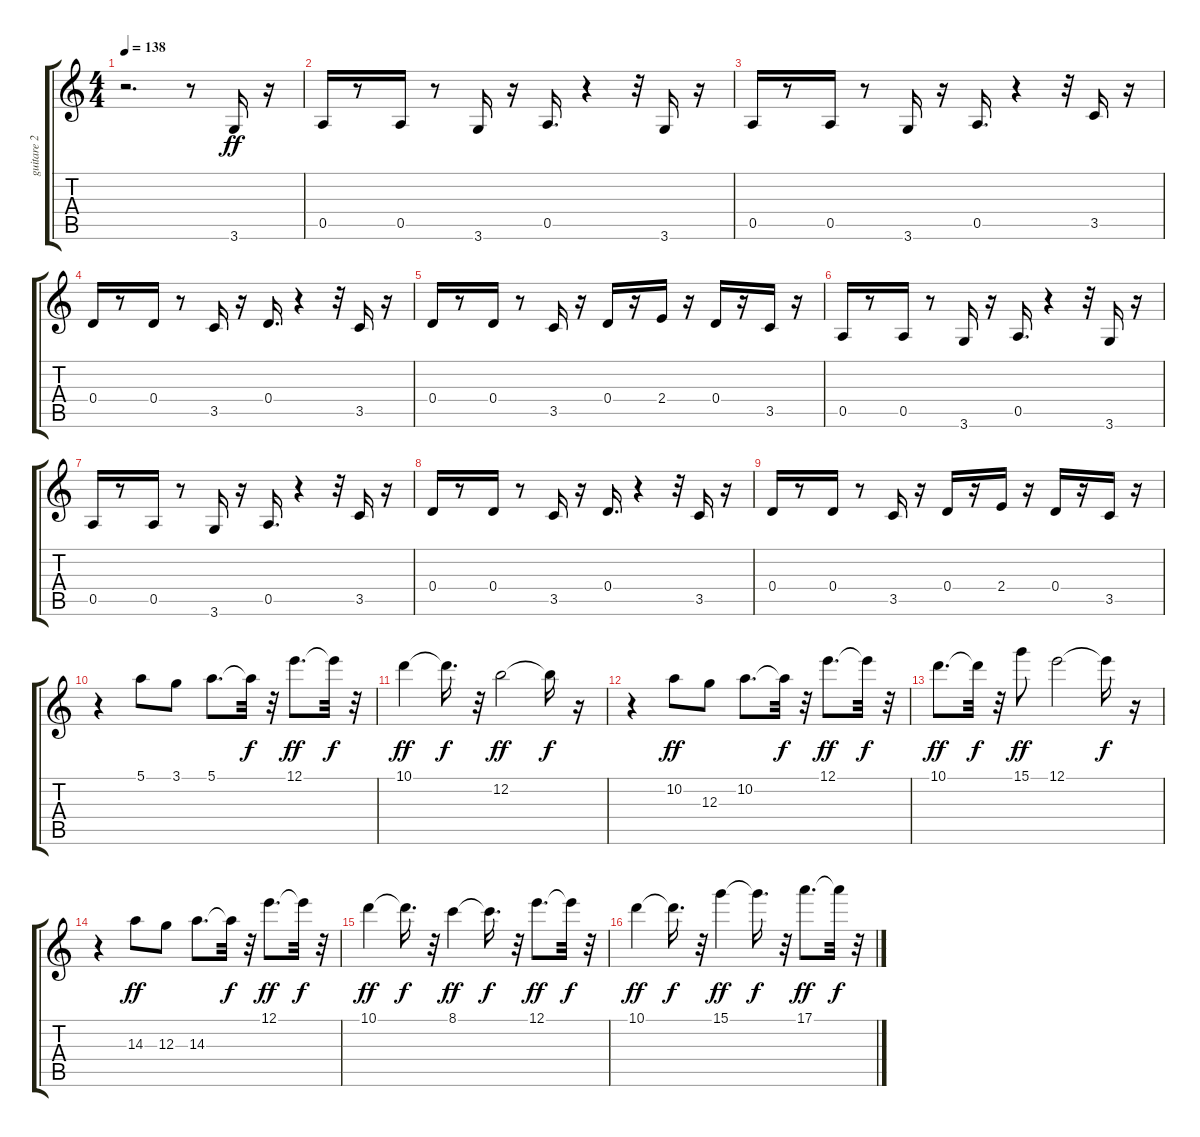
\track ("guitare 2" "guitare 2") {instrument distortionguitar}
\staff {score tabs}
\tuning (E4 B3 G3 D3 A2 E2) {hide}
\ts (4 4)
\tempo 138
\clef g2
\ks c
r.2{d dy ff instrument distortionguitar} r.8 3.6.16 r.16 |
0.5.16 r.8 0.5.16 r.8 3.6.16 r.16 0.5.16{d} r.4 r.32 3.6.16 r.16 |
0.5.16 r.8 0.5.16 r.8 3.6.16 r.16 0.5.16{d} r.4 r.32 3.5.16 r.16 |
0.4.16 r.8 0.4.16 r.8 3.5.16 r.16 0.4.16{d} r.4 r.32 3.5.16 r.16 |
0.4.16 r.8 0.4.16 r.8 3.5.16 r.16 0.4.16 r.16 2.4.16 r.16 0.4.16 r.16 3.5.16 r.16 |
0.5.16 r.8 0.5.16 r.8 3.6.16 r.16 0.5.16{d} r.4 r.32 3.6.16 r.16 |
0.5.16 r.8 0.5.16 r.8 3.6.16 r.16 0.5.16{d} r.4 r.32 3.5.16 r.16 |
0.4.16 r.8 0.4.16 r.8 3.5.16 r.16 0.4.16{d} r.4 r.32 3.5.16 r.16 |
0.4.16 r.8 0.4.16 r.8 3.5.16 r.16 0.4.16 r.16 2.4.16 r.16 0.4.16 r.16 3.5.16 r.16 |
r.4 5.1.8 3.1.8 5.1.8{d} 5.1{t}.32{dy f} r.32 12.1.8{d dy ff} 12.1{t}.32{dy f} r.32 |
10.1.4{dy ff} 10.1{t}.16{d dy f} r.32 12.2.2{dy ff} 12.2{t}.16{dy f} r.16 |
r.4 10.2.8{dy ff} 12.3.8 10.2.8{d} 10.2{t}.32{dy f} r.32 12.1.8{d dy ff} 12.1{t}.32{dy f} r.32 |
10.1.8{d dy ff} 10.1{t}.32{dy f} r.32 15.1.8{dy ff} 12.1.2 12.1{t}.16{dy f} r.16 |
r.4 14.3.8{dy ff} 12.3.8 14.3.8{d} 14.3{t}.32{dy f} r.32 12.1.8{d dy ff} 12.1{t}.32{dy f} r.32 |
10.1.4{dy ff} 10.1{t}.16{d dy f} r.32 8.1.4{dy ff} 8.1{t}.16{d dy f} r.32 12.1.8{d dy ff} 12.1{t}.32{dy f} r.32 |
10.1.4{dy ff} 10.1{t}.16{d dy f} r.32 15.1.4{dy ff} 15.1{t}.16{d dy f} r.32 17.1.8{d dy ff} 17.1{t}.32{dy f} r.32
